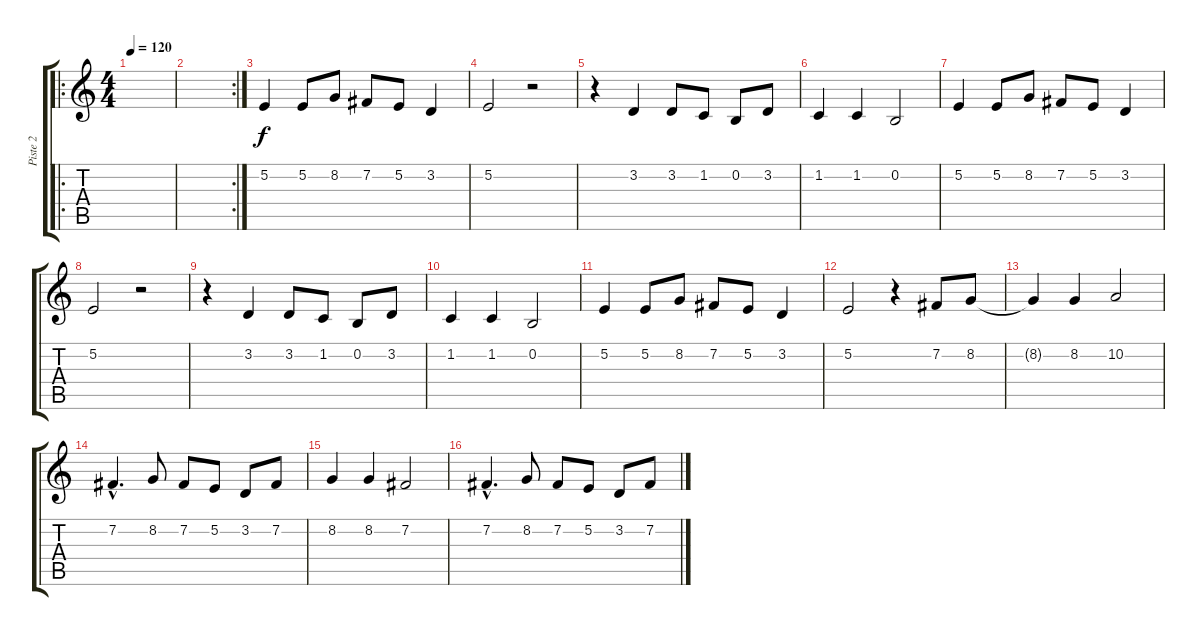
\track ("Piste 2" "Piste 2") {instrument flute}
\staff {score tabs}
\tuning (E4 B3 G3 D3 A2 E2) {hide}
\ro
\ts (4 4)
\tempo 120
\clef g2
\ks c
|
\rc 2
|
5.2.4 5.2.8 8.2.8 7.2.8 5.2.8 3.2.4 |
5.2.2 r.2 |
r.4 3.2.4 3.2.8 1.2.8 0.2.8 3.2.8 |
1.2.4 1.2.4 0.2.2 |
5.2.4 5.2.8 8.2.8 7.2.8 5.2.8 3.2.4 |
5.2.2 r.2 |
r.4 3.2.4 3.2.8 1.2.8 0.2.8 3.2.8 |
1.2.4 1.2.4 0.2.2 |
5.2.4 5.2.8 8.2.8 7.2.8 5.2.8 3.2.4 |
5.2.2 r.4 7.2.8 8.2.8 |
8.2{t}.4 8.2.4 10.2.2 |
7.2{hac}.4{d} 8.2.8 7.2.8 5.2.8 3.2.8 7.2.8 |
8.2.4 8.2.4 7.2.2 |
7.2{hac}.4{d} 8.2.8 7.2.8 5.2.8 3.2.8 7.2.8
